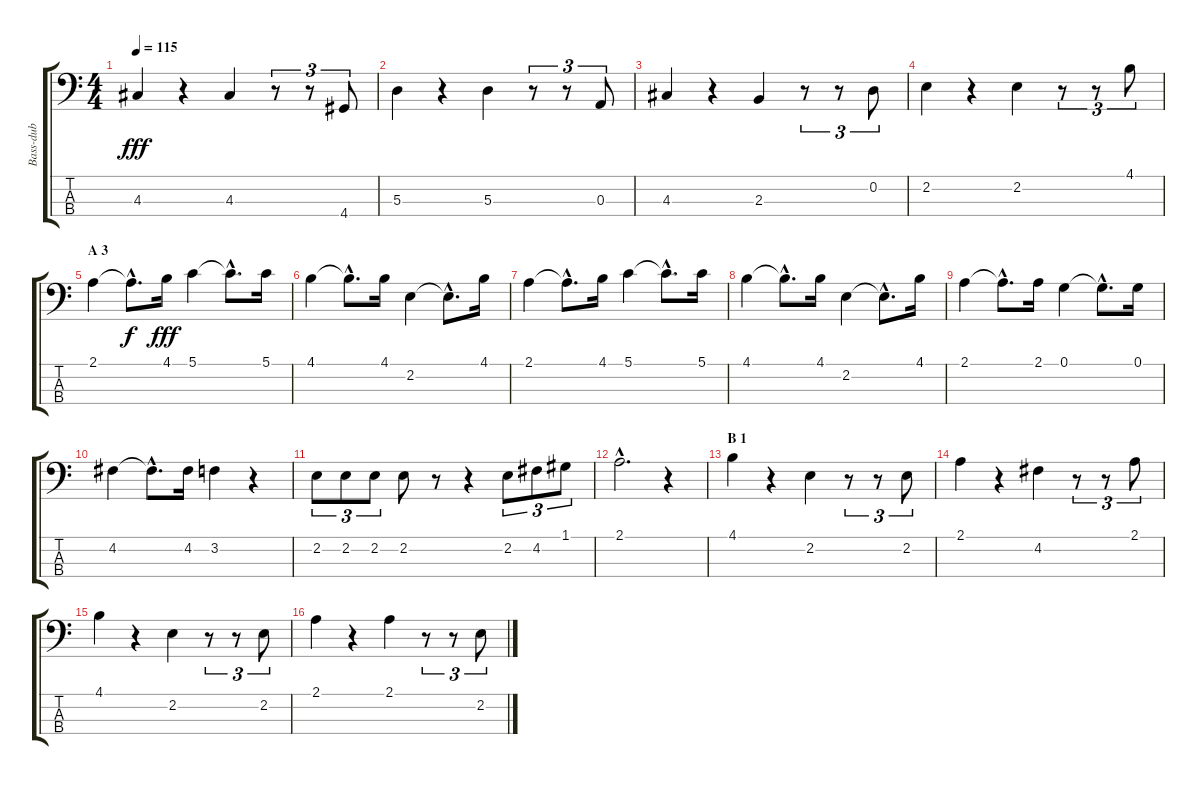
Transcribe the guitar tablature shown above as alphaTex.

\track ("Bass-dub" "Bass-dub") {instrument electricguitarmuted}
\staff {score tabs}
\tuning (G2 D2 A1 E1) {hide}
\ts (4 4)
\tempo 115
\clef f4
\ks c
4.3.4{dy fff} r.4 4.3.4 r.8{tu (3 2)} r.8{tu (3 2)} 4.4.8{tu (3 2)} |
5.3.4 r.4 5.3.4 r.8{tu (3 2)} r.8{tu (3 2)} 0.3.8{tu (3 2)} |
4.3.4 r.4 2.3.4 r.8{tu (3 2)} r.8{tu (3 2)} 0.2.8{tu (3 2)} |
2.2.4 r.4 2.2.4 r.8{tu (3 2)} r.8{tu (3 2)} 4.1.8{tu (3 2)} |
\section ("" "A 3")
2.1.4 2.1{hac t}.8{d dy f} 4.1.16{dy fff} 5.1.4 5.1{hac t}.8{d} 5.1.16 |
4.1.4 4.1{hac t}.8{d} 4.1.16 2.2.4 2.2{hac t}.8{d} 4.1.16 |
2.1.4 2.1{hac t}.8{d} 4.1.16 5.1.4 5.1{hac t}.8{d} 5.1.16 |
4.1.4 4.1{hac t}.8{d} 4.1.16 2.2.4 2.2{hac t}.8{d} 4.1.16 |
2.1.4 2.1{hac t}.8{d} 2.1.16 0.1.4 0.1{hac t}.8{d} 0.1.16 |
4.2.4 4.2{hac t}.8{d} 4.2.16 3.2.4 r.4 |
2.2.8{tu (3 2)} 2.2.8{tu (3 2)} 2.2.8{tu (3 2)} 2.2.8 r.8 r.4 2.2.8{tu (3 2)} 4.2.8{tu (3 2)} 1.1.8{tu (3 2)} |
2.1{hac}.2{d} r.4 |
\section ("" "B 1")
4.1.4 r.4 2.2.4 r.8{tu (3 2)} r.8{tu (3 2)} 2.2.8{tu (3 2)} |
2.1.4 r.4 4.2.4 r.8{tu (3 2)} r.8{tu (3 2)} 2.1.8{tu (3 2)} |
4.1.4 r.4 2.2.4 r.8{tu (3 2)} r.8{tu (3 2)} 2.2.8{tu (3 2)} |
2.1.4 r.4 2.1.4 r.8{tu (3 2)} r.8{tu (3 2)} 2.2.8{tu (3 2)}
